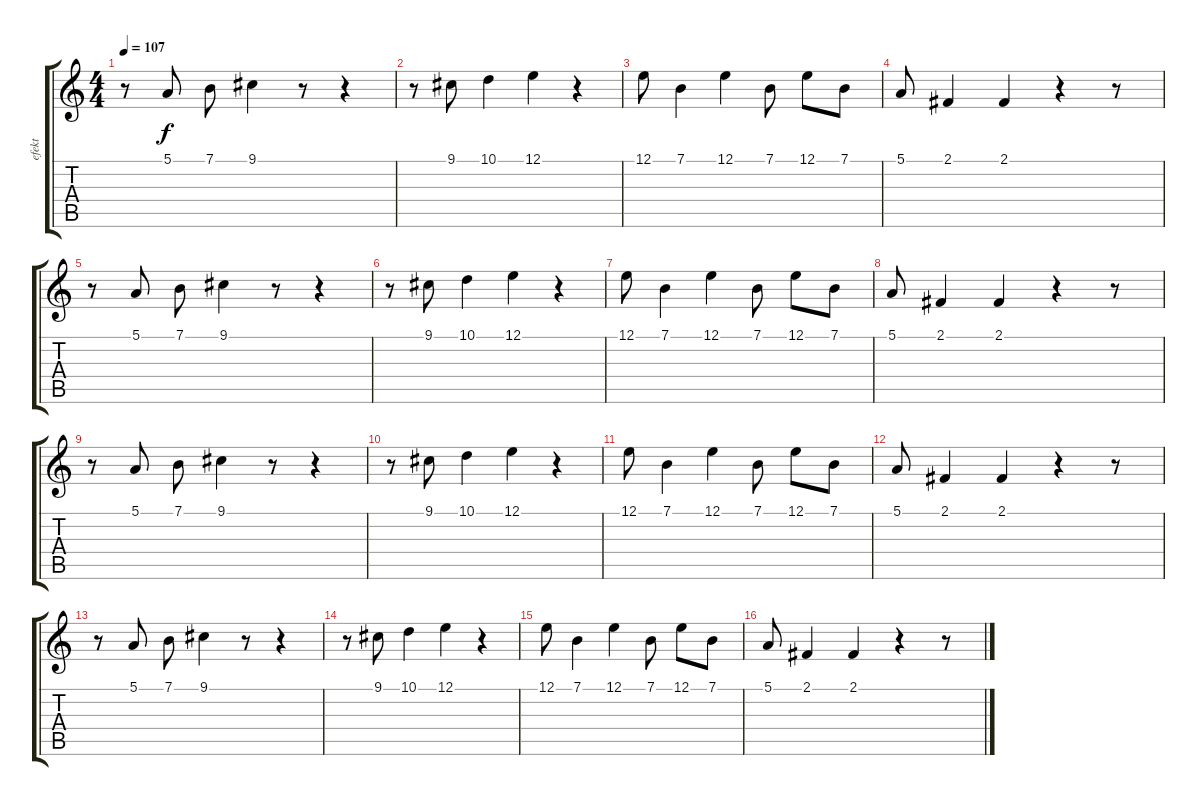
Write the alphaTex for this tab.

\track ("efekt" "efekt") {instrument fx4atmosphere}
\staff {score tabs}
\tuning (E4 B3 G3 D3 A2 E2) {hide}
\ts (4 4)
\tempo 107
\clef g2
\ks c
r.8{dy f} 5.1.8 7.1.8 9.1.4 r.8 r.4 |
r.8 9.1.8 10.1.4 12.1.4 r.4 |
12.1.8 7.1.4 12.1.4 7.1.8 12.1.8 7.1.8 |
5.1.8 2.1.4 2.1.4 r.4 r.8 |
r.8 5.1.8 7.1.8 9.1.4 r.8 r.4 |
r.8 9.1.8 10.1.4 12.1.4 r.4 |
12.1.8 7.1.4 12.1.4 7.1.8 12.1.8 7.1.8 |
5.1.8 2.1.4 2.1.4 r.4 r.8 |
r.8 5.1.8 7.1.8 9.1.4 r.8 r.4 |
r.8 9.1.8 10.1.4 12.1.4 r.4 |
12.1.8 7.1.4 12.1.4 7.1.8 12.1.8 7.1.8 |
5.1.8 2.1.4 2.1.4 r.4 r.8 |
r.8 5.1.8 7.1.8 9.1.4 r.8 r.4 |
r.8 9.1.8 10.1.4 12.1.4 r.4 |
12.1.8 7.1.4 12.1.4 7.1.8 12.1.8 7.1.8 |
5.1.8 2.1.4 2.1.4 r.4 r.8
